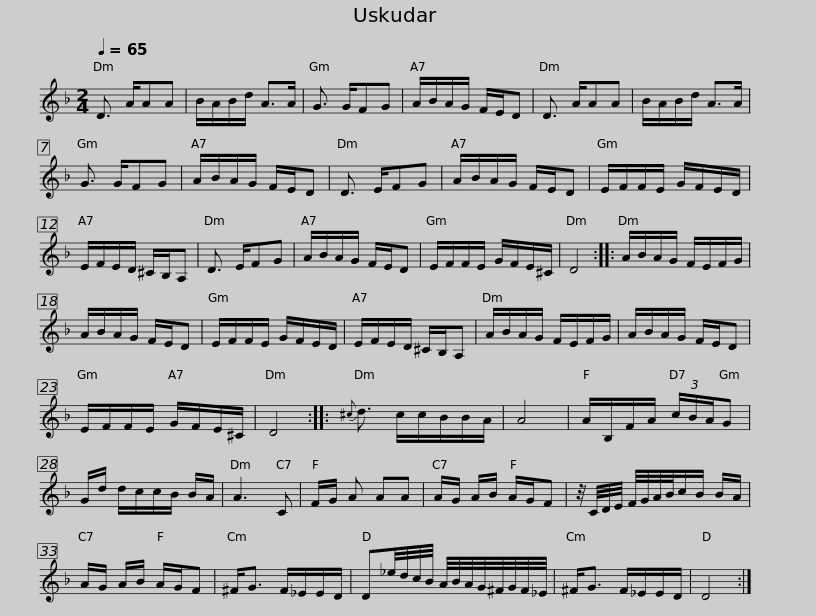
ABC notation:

X:1
L:1/8
Q:1/4=65
M:2/4
I:linebreak $
K:Dmin
V:1 treble
V:1
 D3/2 A/AA | B/A/B/d/ A>A | G3/2 G/FG | A/B/A/G/ F/E/D | D3/2 A/AA | %5
 B/A/B/d/ A>A | G3/2 G/FG | A/B/A/G/ F/E/D |$ D3/2 E/FG | A/B/A/G/ F/E/D | %10
 E/F/F/E/ G/F/E/D/ | E/F/E/D/ ^C/B,/A, | D3/2 E/FG | A/B/A/G/ F/E/D | E/F/F/E/ G/F/E/^C/ |$ %15
 D4 :: A/B/A/G/ F/E/F/G/ | A/B/A/G/ F/E/D | E/F/F/E/ G/F/E/D/ | E/F/E/D/ ^C/B,/A, | %20
 A/B/A/G/ F/E/F/G/ | A/B/A/G/ F/E/D |$ E/F/F/E/ G/F/E/^C/ | D4 ::{^c} d3/2 c/c/B/B/A/ | %25
 A4 | A/B,/F/A/ (3c/B/A/G | G/d/ d/c/c/B/ B/A/ | A3 C | F/G/ A AA |$ %30
 A/G/ A/B/ A/G/F | z/4 C/4D/4E/4 F/4G/4A/4B/4c/B/ B/A/ | A/G/ A/B/ A/G/F | ^F<G F/_E/E/D/ | D_e/4d/4c/4B/4 A/4B/4A/4G/4^F/4G/4F/4_E/4 |$ %35
 ^F<G F/_E/E/D/ | D4 :| %37
